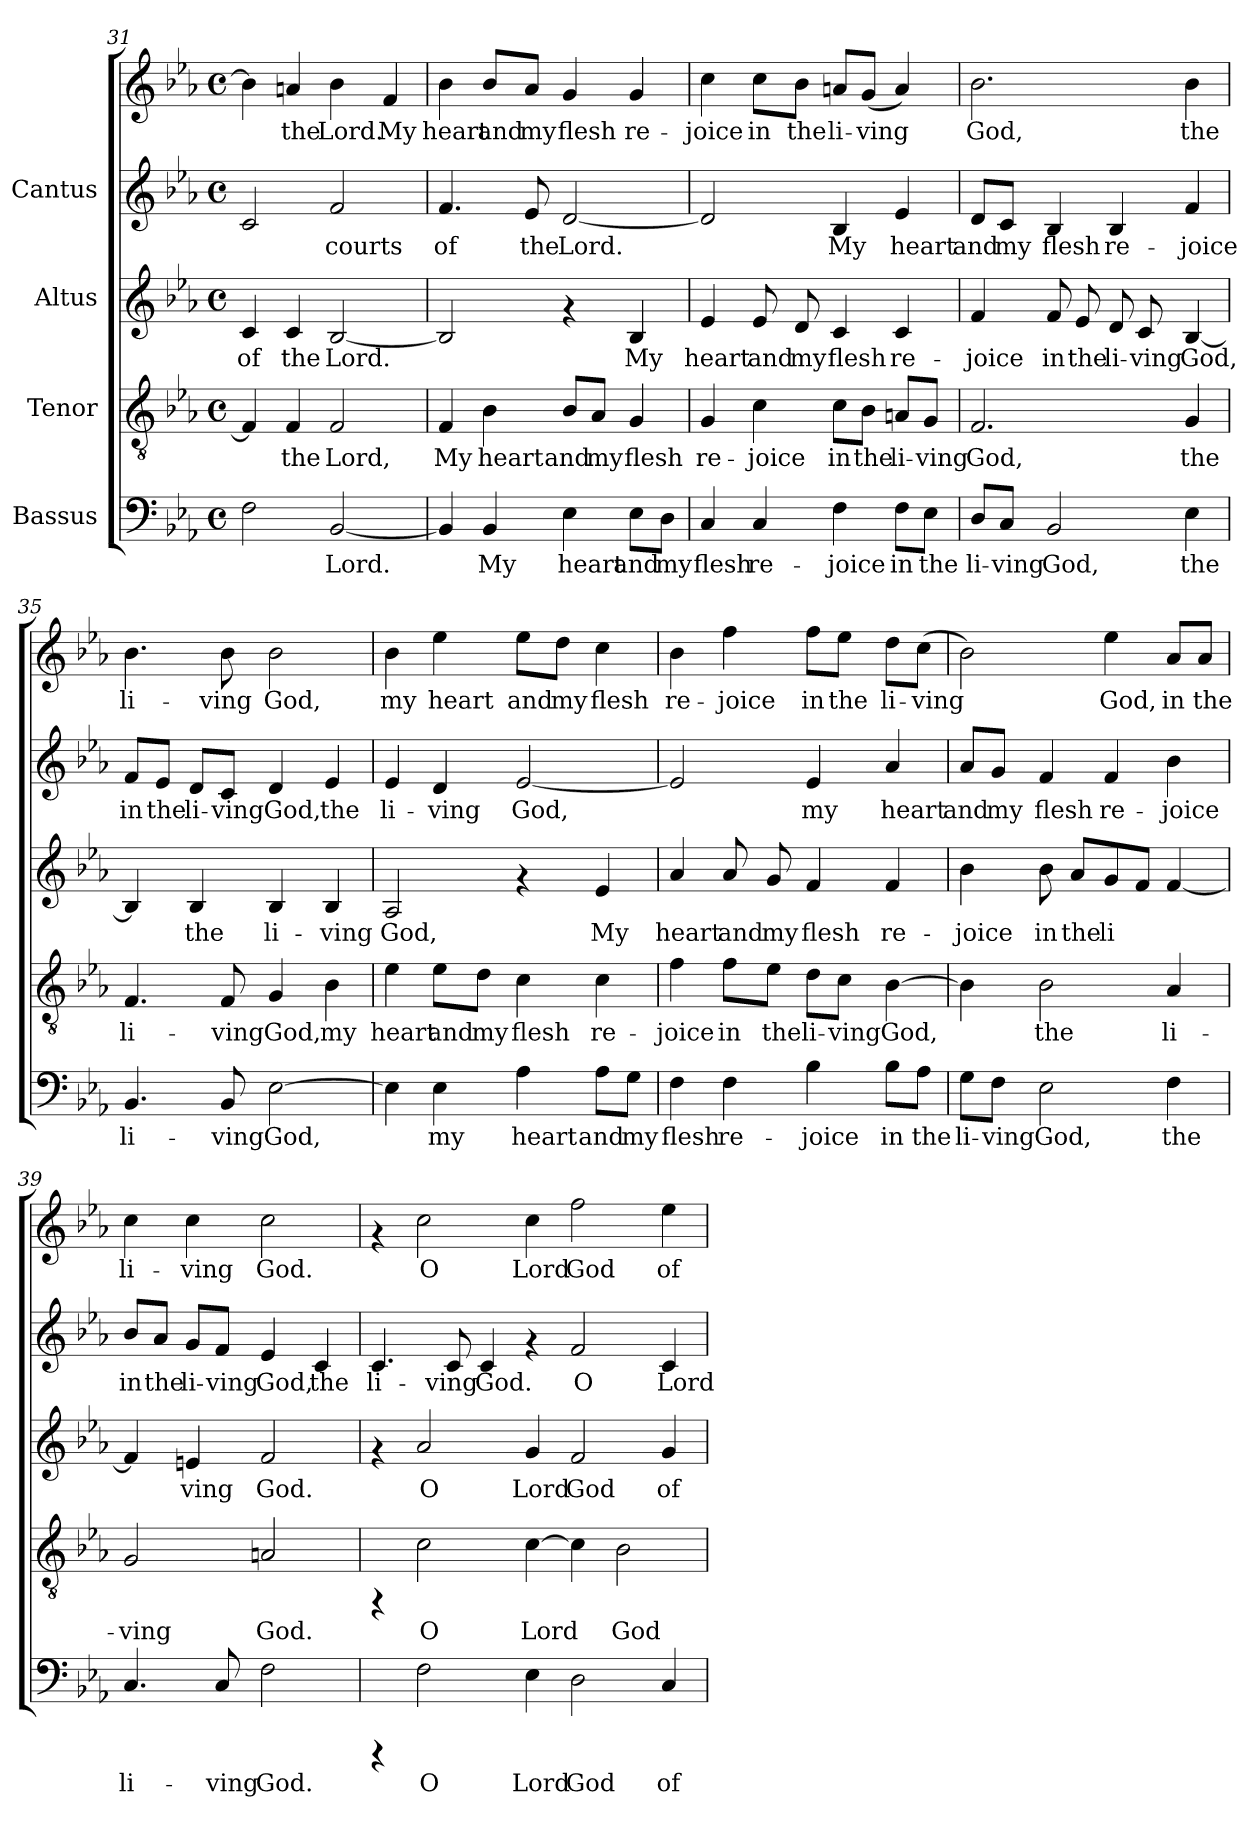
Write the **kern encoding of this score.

**kern	**text	**kern	**text	**kern	**text	**kern	**text	**kern	**text
*part4	*part4	*part3	*part3	*part2	*part2	*part1	*part1	*part1	*part1
*staff5	*staff5	*staff4	*staff4	*staff3	*staff3	*staff2	*staff2	*staff1	*staff1
*I"Bassus	*	*I"Tenor	*	*I"Altus	*	*I"Cantus	*	*	*
*clefF4	*	*clefGv2	*	*clefG2	*	*clefG2	*	*clefG2	*
*k[b-e-a-]	*	*k[b-e-a-]	*	*k[b-e-a-]	*	*k[b-e-a-]	*	*k[b-e-a-]	*
*E-:	*	*E-:	*	*E-:	*	*E-:	*	*E-:	*
*M4/4	*	*M4/4	*	*M4/4	*	*M4/4	*	*M4/4	*
*met(c)	*	*met(c)	*	*met(c)	*	*met(c)	*	*met(c)	*
=31	=31	=31	=31	=31	=31	=31	=31	=31	=31
!	!LO:LY:b:cj	!	!LO:LY:b:cj	!	!LO:LY:b:cj	!	!LO:LY:b:cj	!	!LO:LY:b:cj
2F\	.	4F/]	.	4c/	of	2c/	.	4b-\]	.
!	!	!	!LO:LY:b:cj	!	!LO:LY:b:cj	!	!	!	!LO:LY:b:cj
.	.	4F/	the	4c/	the	.	.	4an/	the
!	!LO:LY:b:cj	!	!LO:LY:b:cj	!	!LO:LY:b:cj	!	!LO:LY:b:cj	!	!LO:LY:b:cj
[<2BB-/	Lord.	2F/	Lord,	[<2B-/	Lord.	2f/	courts	4b-\	Lord.
!	!	!	!	!	!	!	!	!	!LO:LY:b:cj
.	.	.	.	.	.	.	.	4f/	My
!!LO:PB:g=z
=32	=32	=32	=32	=32	=32	=32	=32	=32	=32
!	!LO:LY:b:cj	!	!LO:LY:b:cj	!	!LO:LY:b:cj	!	!LO:LY:b:cj	!	!LO:LY:b:cj
4BB-/]	.	4F/	My	2B-/]	.	4.f/	-of	4b-\	heart
!	!LO:LY:b:cj	!	!LO:LY:b:cj	!	!	!	!	!	!LO:LY:b:cj
4BB-/	My	4B-\	heart	.	.	.	.	8b-/L	and
!	!	!	!	!	!	!	!LO:LY:b:cj	!	!LO:LY:b:cj
.	.	.	.	.	.	8e-/	the	8a-/J	my
!	!LO:LY:b:cj	!	!LO:LY:b:cj	!	!	!	!LO:LY:b:cj	!	!LO:LY:b:cj
4E-\	heart	8B-/L	and	4rf	.	[<2d/	Lord.	4g/	flesh
!	!	!	!LO:LY:b:cj	!	!	!	!	!	!
.	.	8A-/J	my	.	.	.	.	.	.
!	!LO:LY:b:cj	!	!LO:LY:b:cj	!	!LO:LY:b:cj	!	!	!	!LO:LY:b:cj
8E-\L	and	4G/	flesh	4B-/	My	.	.	4g/	re-
!	!LO:LY:b:cj	!	!	!	!	!	!	!	!
8D\J	my	.	.	.	.	.	.	.	.
=33	=33	=33	=33	=33	=33	=33	=33	=33	=33
!	!LO:LY:b:cj	!	!LO:LY:b:cj	!	!LO:LY:b:cj	!	!LO:LY:b:cj	!	!LO:LY:b:cj
4C/	flesh	4G/	re-	4e-/	heart	2d/]	.	4cc\	joice
!	!LO:LY:b:cj	!	!LO:LY:b:cj	!	!LO:LY:b:cj	!	!	!	!LO:LY:b:cj
4C/	re-	4c\	-joice	8e-/	and	.	.	8cc\L	in
!	!	!	!	!	!LO:LY:b:cj	!	!	!	!LO:LY:b:cj
.	.	.	.	8d/	my	.	.	8b-\J	the
!	!LO:LY:b:cj	!	!LO:LY:b:cj	!	!LO:LY:b:cj	!	!LO:LY:b:cj	!	!LO:LY:b:cj
4F\	-joice	8c\L	in	4c/	flesh	4B-/	My	8an/L	li-
!	!	!	!LO:LY:b:cj	!	!	!	!	!	!LO:LY:b:cj
.	.	8B-\J	the	.	.	.	.	(<8g/J	-ving
!	!LO:LY:b:cj	!	!LO:LY:b:cj	!	!LO:LY:b:cj	!	!LO:LY:b:cj	!	!LO:LY:b:cj
8F\L	in	8An/L	li-	4c/	re-	4e-/	heart	4a/)	.
!	!LO:LY:b:cj	!	!LO:LY:b:cj	!	!	!	!	!	!
8E-\J	the	8G/J	-ving	.	.	.	.	.	.
!!LO:LB:g=z
=34	=34	=34	=34	=34	=34	=34	=34	=34	=34
!	!LO:LY:b:cj	!	!LO:LY:b:cj	!	!LO:LY:b:cj	!	!LO:LY:b:cj	!	!LO:LY:b:cj
8D/L	li-	2.F/	God,	4f/	-joice	8d/L	and	2.b-\	God,
!	!LO:LY:b:cj	!	!	!	!	!	!LO:LY:b:cj	!	!
8C/J	-ving	.	.	.	.	8c/J	my	.	.
!	!LO:LY:b:cj	!	!	!	!LO:LY:b:cj	!	!LO:LY:b:cj	!	!
2BB-/	God,	.	.	8f/	in	4B-/	flesh	.	.
!	!	!	!	!	!LO:LY:b:cj	!	!	!	!
.	.	.	.	8e-/	the	.	.	.	.
!	!	!	!	!	!LO:LY:b:cj	!	!LO:LY:b:cj	!	!
.	.	.	.	8d/	li-	4B-/	re-	.	.
!	!	!	!	!	!LO:LY:b:cj	!	!	!	!
.	.	.	.	8c/	-ving	.	.	.	.
!	!LO:LY:b:cj	!	!LO:LY:b:cj	!	!LO:LY:b:cj	!	!LO:LY:b:cj	!	!LO:LY:b:cj
4E-\	the	4G/	the	[<4B-/	God,	4f/	-joice	4b-\	the
=35	=35	=35	=35	=35	=35	=35	=35	=35	=35
!	!LO:LY:b:cj	!	!LO:LY:b:cj	!	!LO:LY:b:cj	!	!LO:LY:b:cj	!	!LO:LY:b:cj
4.BB-/	li-	4.F/	li-	4B-/]	.	8f/L	in	4.b-\	li-
!	!	!	!	!	!	!	!LO:LY:b:cj	!	!
.	.	.	.	.	.	8e-/J	the	.	.
!	!	!	!	!	!LO:LY:b:cj	!	!LO:LY:b:cj	!	!
.	.	.	.	4B-/	the	8d/L	li-	.	.
!	!LO:LY:b:cj	!	!LO:LY:b:cj	!	!	!	!LO:LY:b:cj	!	!LO:LY:b:cj
8BB-/	-ving	8F/	-ving	.	.	8c/J	-ving	8b-\	-ving
!	!LO:LY:b:cj	!	!LO:LY:b:cj	!	!LO:LY:b:cj	!	!LO:LY:b:cj	!	!LO:LY:b:cj
[>2E-\	God,	4G/	God,	4B-/	li-	4d/	God,	2b-\	God,
!	!	!	!LO:LY:b:cj	!	!LO:LY:b:cj	!	!LO:LY:b:cj	!	!
.	.	4B-\	my	4B-/	-ving	4e-/	the	.	.
=36	=36	=36	=36	=36	=36	=36	=36	=36	=36
!	!LO:LY:b:cj	!	!LO:LY:b:cj	!	!LO:LY:b:cj	!	!LO:LY:b:cj	!	!LO:LY:b:cj
4E-\]	.	4e-\	heart	2A-/	God,	4e-/	li-	4b-\	my
!	!LO:LY:b:cj	!	!LO:LY:b:cj	!	!	!	!LO:LY:b:cj	!	!LO:LY:b:cj
4E-\	my	8e-\L	and	.	.	4d/	-ving	4ee-\	heart
!	!	!	!LO:LY:b:cj	!	!	!	!	!	!
.	.	8d\J	my	.	.	.	.	.	.
!	!LO:LY:b:cj	!	!LO:LY:b:cj	!	!	!	!LO:LY:b:cj	!	!LO:LY:b:cj
4A-\	heart	4c\	flesh	4rf	.	[<2e-/	God,	8ee-\L	and
!	!	!	!	!	!	!	!	!	!LO:LY:b:cj
.	.	.	.	.	.	.	.	8dd\J	my
!	!LO:LY:b:cj	!	!LO:LY:b:cj	!	!LO:LY:b:cj	!	!	!	!LO:LY:b:cj
8A-\L	and	4c\	re-	4e-/	My	.	.	4cc\	flesh
!	!LO:LY:b:cj	!	!	!	!	!	!	!	!
8G\J	my	.	.	.	.	.	.	.	.
!!LO:LB:g=z
=37	=37	=37	=37	=37	=37	=37	=37	=37	=37
!	!LO:LY:b:cj	!	!LO:LY:b:cj	!	!LO:LY:b:cj	!	!LO:LY:b:cj	!	!LO:LY:b:cj
4F\	flesh	4f\	-joice	4a-/	heart	2e-/]	.	4b-\	re-
!	!LO:LY:b:cj	!	!LO:LY:b:cj	!	!LO:LY:b:cj	!	!	!	!LO:LY:b:cj
4F\	re-	8f\L	in	8a-/	and	.	.	4ff\	-joice
!	!	!	!LO:LY:b:cj	!	!LO:LY:b:cj	!	!	!	!
.	.	8e-\J	the	8g/	my	.	.	.	.
!	!LO:LY:b:cj	!	!LO:LY:b:cj	!	!LO:LY:b:cj	!	!LO:LY:b:cj	!	!LO:LY:b:cj
4B-\	-joice	8d\L	li-	4f/	flesh	4e-/	my	8ff\L	in
!	!	!	!LO:LY:b:cj	!	!	!	!	!	!LO:LY:b:cj
.	.	8c\J	-ving	.	.	.	.	8ee-\J	the
!	!LO:LY:b:cj	!	!LO:LY:b:cj	!	!LO:LY:b:cj	!	!LO:LY:b:cj	!	!LO:LY:b:cj
8B-\L	in	[>4B-\	God,	4f/	re-	4a-/	heart	8dd\L	li-
!	!LO:LY:b:cj	!	!	!	!	!	!	!	!LO:LY:b:cj
8A-\J	the	.	.	.	.	.	.	(>8cc\J	-ving
=38	=38	=38	=38	=38	=38	=38	=38	=38	=38
!	!LO:LY:b:cj	!	!LO:LY:b:cj	!	!LO:LY:b:cj	!	!LO:LY:b:cj	!	!LO:LY:b:cj
8G\L	li-	4B-\]	.	4b-\	-joice	8a-/L	and	2b-\)	.
!	!LO:LY:b:cj	!	!	!	!	!	!LO:LY:b:cj	!	!
8F\J	-ving	.	.	.	.	8g/J	my	.	.
!	!LO:LY:b:cj	!	!LO:LY:b:cj	!	!LO:LY:b:cj	!	!LO:LY:b:cj	!	!
2E-\	God,	2B-\	the	8b-\	in	4f/	flesh	.	.
!	!	!	!	!	!LO:LY:b:cj	!	!	!	!
.	.	.	.	8a-/L	the	.	.	.	.
!	!	!	!	!	!LO:LY:b:cj	!	!LO:LY:b:cj	!	!LO:LY:b:cj
.	.	.	.	8g/	li-	4f/	re-	4ee-\	God,
!	!	!	!	!	!LO:LY:b:cj	!	!	!	!
.	.	.	.	8f/J	--	.	.	.	.
!	!LO:LY:b:cj	!	!LO:LY:b:cj	!	!LO:LY:b:cj	!	!LO:LY:b:cj	!	!LO:LY:b:cj
4F\	the	4A-/	li-	[<4f/	--	4b-\	-joice	8a-/L	in
!	!	!	!	!	!	!	!	!	!LO:LY:b:cj
.	.	.	.	.	.	.	.	8a-/J	the
=39	=39	=39	=39	=39	=39	=39	=39	=39	=39
!	!LO:LY:b:cj	!	!LO:LY:b:cj	!	!LO:LY:b:cj	!	!LO:LY:b:cj	!	!LO:LY:b:cj
4.C/	li-	2G/	-ving	4f/]	-	8b-/L	in	4cc\	li-
!	!	!	!	!	!	!	!LO:LY:b:cj	!	!
.	.	.	.	.	.	8a-/J	the	.	.
!	!	!	!	!	!LO:LY:b:cj	!	!LO:LY:b:cj	!	!LO:LY:b:cj
.	.	.	.	4en/	ving	8g/L	li-	4cc\	-ving
!	!LO:LY:b:cj	!	!	!	!	!	!LO:LY:b:cj	!	!
8C/	-ving	.	.	.	.	8f/J	-ving	.	.
!	!LO:LY:b:cj	!	!LO:LY:b:cj	!	!LO:LY:b:cj	!	!LO:LY:b:cj	!	!LO:LY:b:cj
2F\	God.	2An/	God.	2f/	God.	4e-/	God,	2cc\	God.
!	!	!	!	!	!	!	!LO:LY:b:cj	!	!
.	.	.	.	.	.	4c/	the	.	.
!!LO:PB:g=z
=40	=40	=40	=40	=40	=40	=40	=40	=40	=40
!	!	!	!	!	!	!	!LO:LY:b:cj	!	!
4rCCC	.	4rFF	.	4rf	.	4.c/	li-	4rf	.
!	!LO:LY:b:cj	!	!LO:LY:b:cj	!	!LO:LY:b:cj	!	!	!	!LO:LY:b:cj
2F\	O	2c\	O	2a-/	O	.	.	2cc\	O
!	!	!	!	!	!	!	!LO:LY:b:cj	!	!
.	.	.	.	.	.	8c/	-ving	.	.
!	!	!	!	!	!	!	!LO:LY:b:cj	!	!
.	.	.	.	.	.	4c/	God.	.	.
!	!LO:LY:b:cj	!	!LO:LY:b:cj	!	!LO:LY:b:cj	!	!	!	!LO:LY:b:cj
4E-\	Lord	[>4c\	Lord	4g/	Lord	4rf	.	4cc\	Lord
!	!LO:LY:b:cj	!	!LO:LY:b:cj	!	!LO:LY:b:cj	!	!LO:LY:b:cj	!	!LO:LY:b:cj
2D\	God	4c\]	.	2f/	God	2f/	O	2ff\	God
!	!	!	!LO:LY:b:cj	!	!	!	!	!	!
.	.	2B-\	God	.	.	.	.	.	.
!	!LO:LY:b:cj	!	!	!	!LO:LY:b:cj	!	!LO:LY:b:cj	!	!LO:LY:b:cj
4C/	of	.	.	4g/	of	4c/	Lord	4ee-\	of
=	=	=	=	=	=	=	=	=	=
*-	*-	*-	*-	*-	*-	*-	*-	*-	*-
